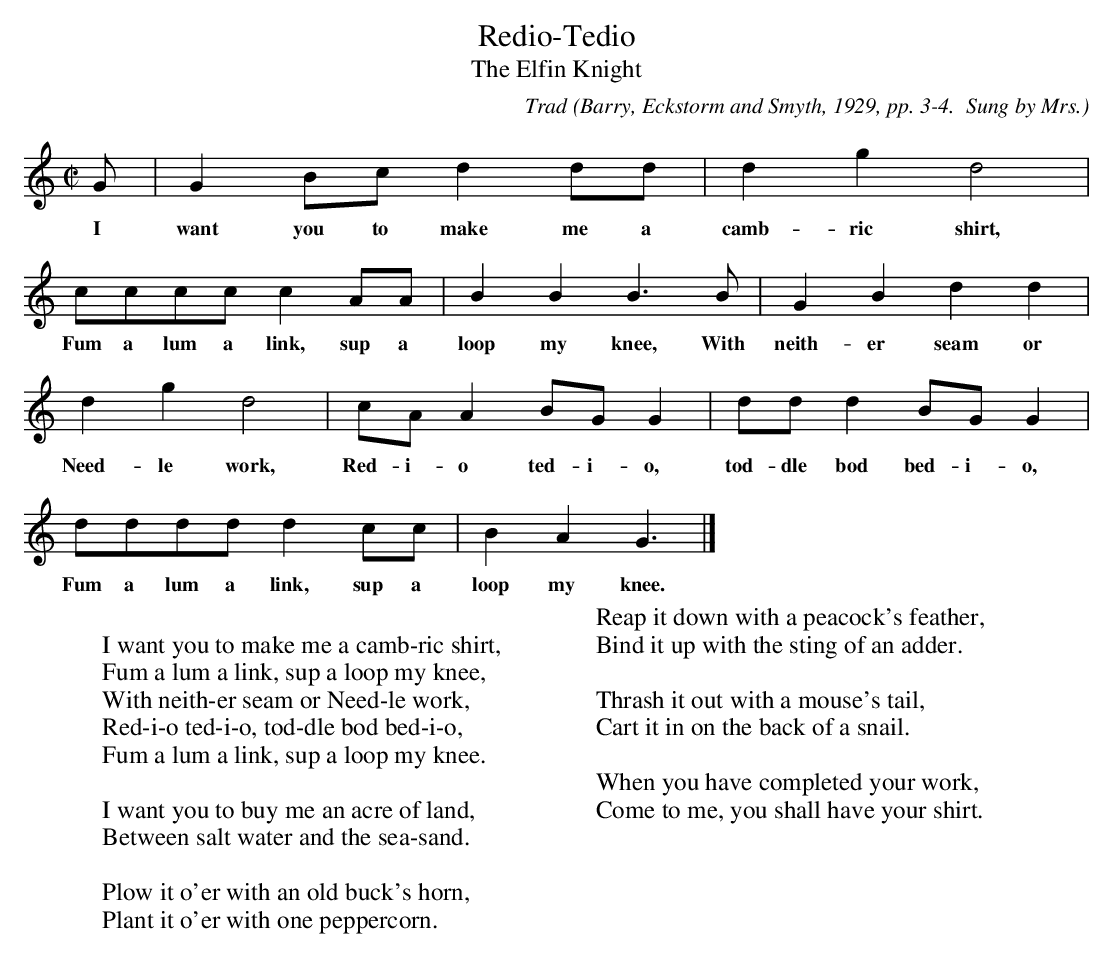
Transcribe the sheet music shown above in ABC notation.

X:1
T:Redio-Tedio
T:The Elfin Knight
C:Trad
O:Barry, Eckstorm and Smyth, 1929, pp. 3-4.  Sung by Mrs.
O:Susie Carr Young, Brewer, Maine;  Learned from Sybil
O:Emery in 1882.  Melody recorded by George Herzog.
half the values given here.
M:C|
K:Gmix %Pentatonic ( -6 -7) irregular
G | G2 Bc d2 dd | d2 g2 d4 |
w:I want you to make me a camb-ric shirt,
cccc c2 AA | B2 B2 B2>B2 | G2 B2 d2 d2 |
w:Fum a lum a link, sup a loop my knee, With neith-er seam or
d2 g2 d4   | cA A2 BG G2 | dd d2 BG G2 |
w:Need-le work, Red-i-o ted-i-o, tod-dle bod bed-i-o,
dddd d2 cc | B2 A2 G3 |]
w:Fum a lum a link, sup a loop my knee.
W:
W:I want you to make me a camb-ric shirt,
W:Fum a lum a link, sup a loop my knee,
W:With neith-er seam or Need-le work,
W:Red-i-o ted-i-o, tod-dle bod bed-i-o,
W:Fum a lum a link, sup a loop my knee.
W:
W:I want you to buy me an acre of land,
W:Between salt water and the sea-sand.
W:
W:Plow it o'er with an old buck's horn,
W:Plant it o'er with one peppercorn.
W:
W:Reap it down with a peacock's feather,
W:Bind it up with the sting of an adder.
W:
W:Thrash it out with a mouse's tail,
W:Cart it in on the back of a snail.
W:
W:When you have completed your work,
W:Come to me, you shall have your shirt.
